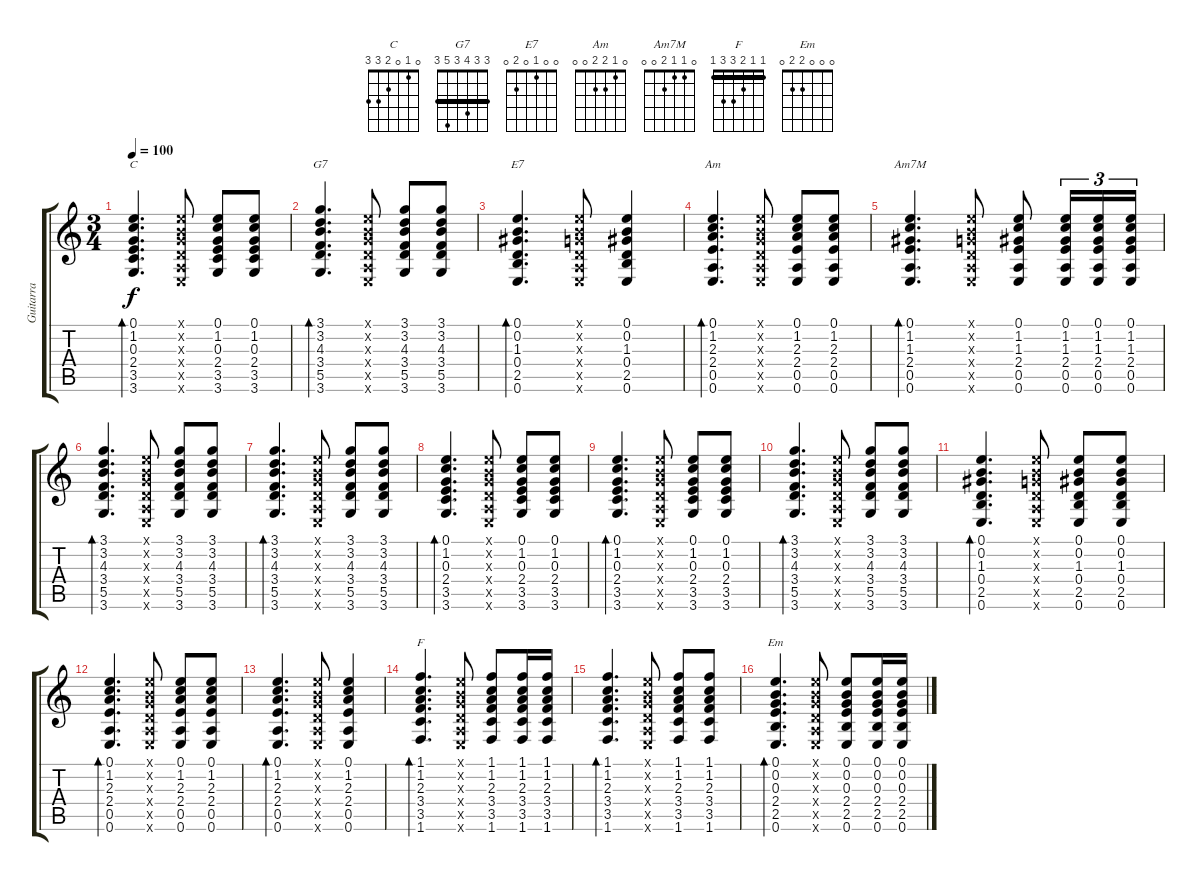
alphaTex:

\track ("Guitarra" "Guitarra") {instrument acousticguitarnylon}
\staff {score tabs}
\tuning (E4 B3 G3 D3 A2 E2) {hide}
\chord ("C" 0 1 0 2 3 3)
\chord ("G7" 3 3 4 3 5 3) {barre 3}
\chord ("E7" 0 0 1 0 2 0)
\chord ("Am" 0 1 2 2 0 0)
\chord ("Am7M" 0 1 1 2 0 0)
\chord ("F" 1 1 2 3 3 1) {barre 1}
\chord ("Em" 0 0 0 2 2 0)
\ts (3 4)
\tempo 100
\clef g2
\ks c
(0.1 1.2 0.3 2.4 3.5 3.6).4{d bd 30 ch "C" dy f} (0.1{x} 0.2{x} 0.3{x} 0.4{x} 0.5{x} 0.6{x}).8 (0.1 1.2 0.3 2.4 3.5 3.6).8 (0.1 1.2 0.3 2.4 3.5 3.6).8 |
(3.1 3.2 4.3 3.4 5.5 3.6).4{d bd 30 ch "G7"} (0.1{x} 0.2{x} 0.3{x} 0.4{x} 0.5{x} 0.6{x}).8 (3.1 3.2 4.3 3.4 5.5 3.6).8 (3.1 3.2 4.3 3.4 5.5 3.6).8 |
(0.1 0.2 1.3 0.4 2.5 0.6).4{d bd 30 ch "E7"} (0.1{x} 0.2{x} 0.3{x} 0.4{x} 0.5{x} 0.6{x}).8 (0.1 0.2 1.3 0.4 2.5 0.6).4 |
(0.1 1.2 2.3 2.4 0.5 0.6).4{d bd 30 ch "Am"} (0.1{x} 0.2{x} 0.3{x} 0.4{x} 0.5{x} 0.6{x}).8 (0.1 1.2 2.3 2.4 0.5 0.6).8 (0.1 1.2 2.3 2.4 0.5 0.6).8 |
(0.1 1.2 1.3 2.4 0.5 0.6).4{d bd 30 ch "Am7M"} (0.1{x} 0.2{x} 0.3{x} 0.4{x} 0.5{x} 0.6{x}).8 (0.1 1.2 1.3 2.4 0.5 0.6).8 (0.1 1.2 1.3 2.4 0.5 0.6).16{tu (3 2)} (0.1 1.2 1.3 2.4 0.5 0.6).16{tu (3 2)} (0.1 1.2 1.3 2.4 0.5 0.6).16{tu (3 2)} |
(3.1 3.2 4.3 3.4 5.5 3.6).4{d bd 30} (0.1{x} 0.2{x} 0.3{x} 0.4{x} 0.5{x} 0.6{x}).8 (3.1 3.2 4.3 3.4 5.5 3.6).8 (3.1 3.2 4.3 3.4 5.5 3.6).8 |
(3.1 3.2 4.3 3.4 5.5 3.6).4{d bd 30} (0.1{x} 0.2{x} 0.3{x} 0.4{x} 0.5{x} 0.6{x}).8 (3.1 3.2 4.3 3.4 5.5 3.6).8 (3.1 3.2 4.3 3.4 5.5 3.6).8 |
(0.1 1.2 0.3 2.4 3.5 3.6).4{d bd 30} (0.1{x} 0.2{x} 0.3{x} 0.4{x} 0.5{x} 0.6{x}).8 (0.1 1.2 0.3 2.4 3.5 3.6).8 (0.1 1.2 0.3 2.4 3.5 3.6).8 |
(0.1 1.2 0.3 2.4 3.5 3.6).4{d bd 30} (0.1{x} 0.2{x} 0.3{x} 0.4{x} 0.5{x} 0.6{x}).8 (0.1 1.2 0.3 2.4 3.5 3.6).8 (0.1 1.2 0.3 2.4 3.5 3.6).8 |
(3.1 3.2 4.3 3.4 5.5 3.6).4{d bd 30} (0.1{x} 0.2{x} 0.3{x} 0.4{x} 0.5{x} 0.6{x}).8 (3.1 3.2 4.3 3.4 5.5 3.6).8 (3.1 3.2 4.3 3.4 5.5 3.6).8 |
(0.1 0.2 1.3 0.4 2.5 0.6).4{d bd 30} (0.1{x} 0.2{x} 0.3{x} 0.4{x} 0.5{x} 0.6{x}).8 (0.1 0.2 1.3 0.4 2.5 0.6).8 (0.1 0.2 1.3 0.4 2.5 0.6).8 |
(0.1 1.2 2.3 2.4 0.5 0.6).4{d bd 30} (0.1{x} 0.2{x} 0.3{x} 0.4{x} 0.5{x} 0.6{x}).8 (0.1 1.2 2.3 2.4 0.5 0.6).8 (0.1 1.2 2.3 2.4 0.5 0.6).8 |
(0.1 1.2 2.3 2.4 0.5 0.6).4{d bd 30} (0.1{x} 0.2{x} 0.3{x} 0.4{x} 0.5{x} 0.6{x}).8 (0.1 1.2 2.3 2.4 0.5 0.6).4 |
(1.1 1.2 2.3 3.4 3.5 1.6).4{d bd 30 ch "F"} (0.1{x} 0.2{x} 0.3{x} 0.4{x} 0.5{x} 0.6{x}).8 (1.1 1.2 2.3 3.4 3.5 1.6).8 (1.1 1.2 2.3 3.4 3.5 1.6).16 (1.1 1.2 2.3 3.4 3.5 1.6).16 |
(1.1 1.2 2.3 3.4 3.5 1.6).4{d bd 30} (0.1{x} 0.2{x} 0.3{x} 0.4{x} 0.5{x} 0.6{x}).8 (1.1 1.2 2.3 3.4 3.5 1.6).8 (1.1 1.2 2.3 3.4 3.5 1.6).8 |
(0.1 0.2 0.3 2.4 2.5 0.6).4{d bd 30 ch "Em"} (0.1{x} 0.2{x} 0.3{x} 0.4{x} 0.5{x} 0.6{x}).8 (0.1 0.2 0.3 2.4 2.5 0.6).8 (0.1 0.2 0.3 2.4 2.5 0.6).16 (0.1 0.2 0.3 2.4 2.5 0.6).16
